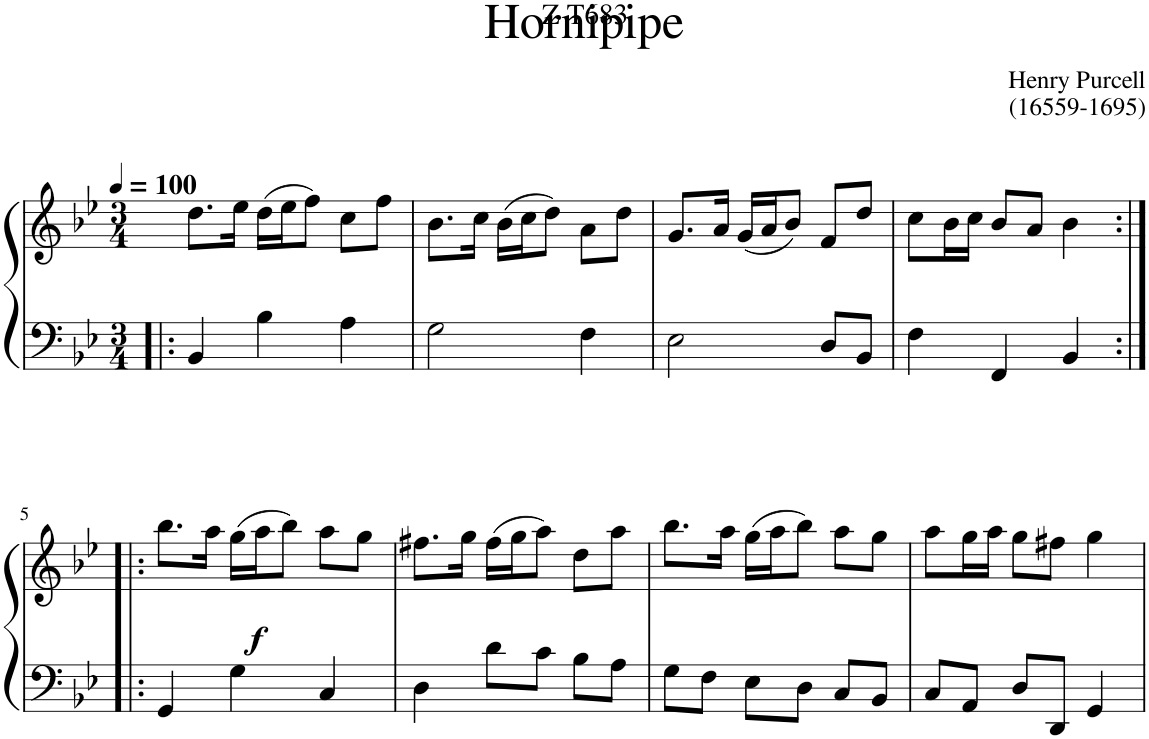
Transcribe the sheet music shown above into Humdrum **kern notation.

**kern	**kern	**dynam
*part1	*part1	*part1
*staff2	*staff1	*staff1/2
*I"Piano	*	*
*I'Pno	*	*
*clefF4	*clefG2	*
*k[b-e-]	*k[b-e-]	*
*M3/4	*M3/4	*
*MM100	*MM100	*
=1!|:	=1!|:	=1!|:
4BB-/	8.dd\L	.
.	16ee-\Jk	.
4B-\	(16dd\LL	.
.	16ee-\J	.
.	8ff\J)	.
4A\	8cc\L	.
.	8ff\J	.
=2	=2	=2
2G\	8.b-\L	.
.	16cc\Jk	.
.	(16b-\LL	.
.	16cc\J	.
.	8dd\J)	.
4F\	8a\L	.
.	8dd\J	.
=3	=3	=3
2E-\	8.g/L	.
.	16a/Jk	.
.	(16g/LL	.
.	16a/J	.
.	8b-/J)	.
8D/L	8f/L	.
8BB-/J	8dd/J	.
=4	=4	=4
4F\	8cc\L	.
.	16b-\L	.
.	16cc\JJ	.
4FF/	8b-/L	.
.	8a/J	.
4BB-/	4b-\	.
!!LO:LB:g=z
=5:|!|:	=5:|!|:	=5:|!|:
!	!	!LO:DY:b
4GG/	8.bb-\L	f
.	16aa\Jk	.
4G\	(16gg\LL	.
.	16aa\J	.
.	8bb-\J)	.
4C/	8aa\L	.
.	8gg\J	.
=6	=6	=6
4D\	8.ff#X\L	.
.	16gg\Jk	.
8d\L	(16ff#\LL	.
.	16gg\J	.
8c\J	8aa\J)	.
8B-\L	8dd\L	.
8A\J	8aa\J	.
=7	=7	=7
8G\L	8.bb-\L	.
8F\J	.	.
.	16aa\Jk	.
8E-\L	(16gg\LL	.
.	16aa\J	.
8D\J	8bb-\J)	.
8C/L	8aa\L	.
8BB-/J	8gg\J	.
=8	=8	=8
8C/L	8aa\L	.
8AA/J	16gg\L	.
.	16aa\JJ	.
8D/L	8gg\L	.
8DD/J	8ff#X\J	.
4GG/	4gg\	.
=	=	=
*-	*-	*-
